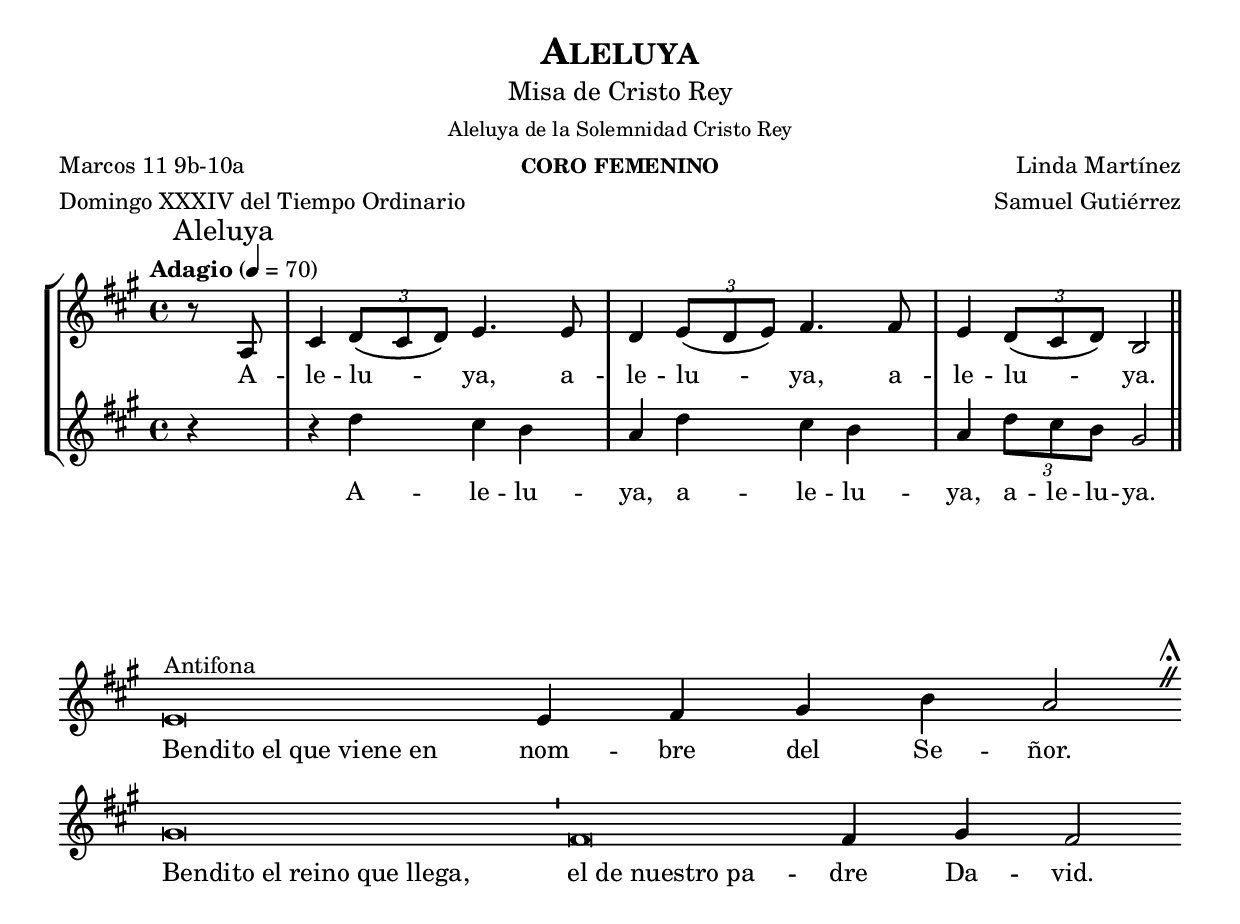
%  Aleluya - Melody inspired by the compositions of Mons Marco Frisina
%  Music and accompaniment by serachsam

\language "espanol"
\version "2.23.2"

% --- Global parameters

% --- Includes
\include "gregorian.ly"

% --- Global size
% #(set-global-staff-size 20)

% --- Header
\header {
  title = \markup{\smallCaps "Aleluya"}
  subtitle = \markup{\medium "Misa de Cristo Rey"}
  subsubtitle = \markup{\medium "Aleluya de la Solemnidad Cristo Rey"}
  instrument = \markup{\caps "coro femenino"}
  poet = \markup {\left-column {"Marcos 11 9b-10a" "Domingo XXXIV del Tiempo Ordinario"}}
  composer = \markup {\right-column {"Linda Martínez" "Samuel Gutiérrez"}}
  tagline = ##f
  breakbefore = ##t
}

% --- Music

% --- Harmony
harmony_stanza = \new ChordNames {
  \chordmode {
    \italianChords
    R4 la4 re4 dos2:m re4 mi4 fas2:m la4 re4 mi2
  }
}

% --- Estrofa 1
\score {
  \new StaffGroup = "Aleluya" <<
    %\harmony_stanza
    \new Staff <<
      \new Voice = "melody" \relative do' {
        \tempo "Adagio" 4 = 70
        \time 4/4
        \key la \major
        \partial 4 r8\mark \markup{ "Aleluya" } la8
        dos4 \tuplet 3/2 { re8( dos re) } mi4. mi8
        re4 \tuplet 3/2 { mi8( re mi) } fas4. fas8
        mi4 \tuplet 3/2 { re8( dos re) } si2 \bar "||" \break s32
      }
      \new Lyrics \lyricsto "melody" {
        A -- le -- lu -- ya,
        a -- le -- lu -- ya,
        a -- le -- lu -- ya.
      }
    >>
    \new Staff <<
      \new Voice = "contramelody" \relative do'' {
        \tempo "Adagio" 4 = 70
        \time 4/4
        \key la \major

        \partial 4 r4
        r4 re dos si
        la4 re dos si
        la4 \tuplet 3/2 { re8[ dos si] } sols2 \bar "||" \break s32
      }
      \new Lyrics \lyricsto "contramelody" {
        A -- le -- lu -- ya,
        a -- le -- lu -- ya,
        a -- le -- lu -- ya.
      }
    >>
  >>
  \layout {
    \context {
      \Staff
      \RemoveEmptyStaves
    }
    \context {
      \Score
      \omit BarNumber
    }
  }
}

harmony_stanza_antifona = \new ChordNames {
  \chordmode {
    \italianChords
    mi\breve mi1 la2 mi\breve si\breve fas4:m mi4 fas2:m
  }
}

\score {
  <<
    %\harmony_stanza_antifona
    \new Staff <<
      \new Voice = "melody" \relative do' {
        %\tempo "Adagio" 4 = 70
        \time 4/4
        \key la \major
        mi\breve^\markup{ "Antifona" }
        mi4 fas4 sols4 si4
        la2 \divisioMaior \break
        sols\breve \divisioMinima
        fas\breve
        fas4 sols4 fas2 \finalis \break
        s32
      }
      \new Lyrics \lyricsto "melody" {
        \once \override LyricText.self-alignment-X = #-1
        "Bendito el que viene en" nom -- bre del Se -- ñor.
        \once \override LyricText.self-alignment-X = #-1
        "Bendito el reino que llega,"
        \once \override LyricText.self-alignment-X = #-1
        "el de nuestro pa" -- dre Da -- vid.
      }
    >>
  >>
  \layout {
    ragged-right = ##f
    \context {
      \Staff
      \remove "Time_signature_engraver"
      \remove "Bar_engraver"
      \RemoveEmptyStaves
    }
    \context {
      \Score
      barAlways = ##t
    }
  }
}

% --- Paper
\paper{
  #(set-default-paper-size "letter")
  page-breaking = #ly:page-turn-breaking
}
